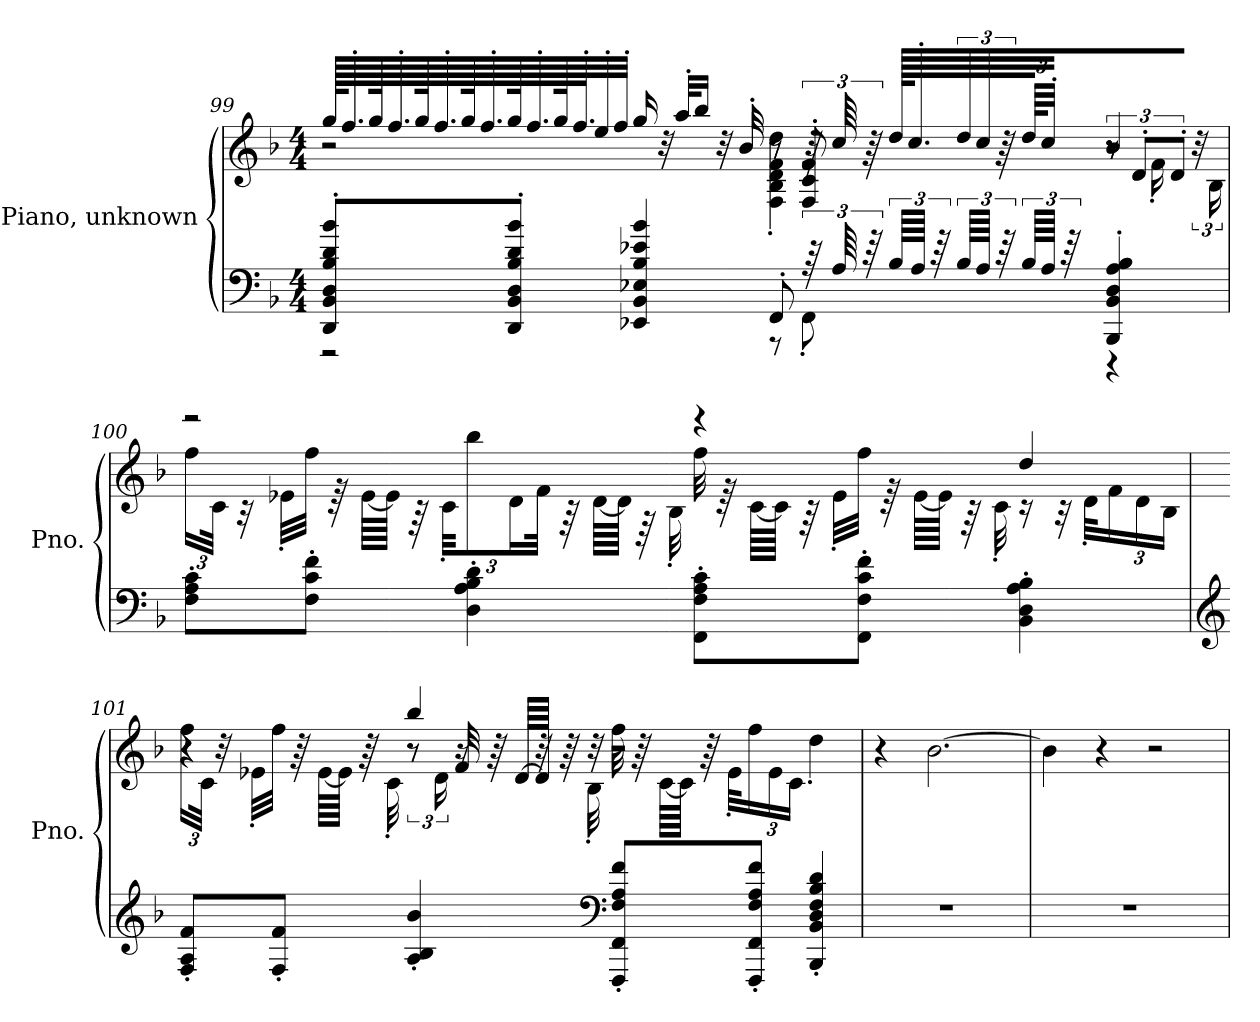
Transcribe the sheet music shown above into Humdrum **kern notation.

**kern	**kern
*part1	*part1
*staff2	*staff1
*I"Piano, unknown	*
*I'Pno.	*
!!LO:LB:g=z
*clefF4	*clefG2
*k[b-]	*k[b-]
*M4/4	*M4/4
=99	=99
*^	*^
*	*	*	*^
8DD/' 8BB-/' 8D/' 8B-/' 8d/' 8b-/'L	2r	128gg/KLLLL	2r	2r
.	.	64.ff'/	.	.
.	.	128gg/K	.	.
.	.	64.ff'/	.	.
.	.	128gg/K	.	.
.	.	64.ff'/	.	.
.	.	128gg/K	.	.
.	.	64.ff'/	.	.
8DD/' 8BB-/' 8D/' 8B-/' 8d/' 8b-/'J	.	128gg/K	.	.
.	.	64.ff'/	.	.
.	.	128gg/K	.	.
.	.	64.ff'/J	.	.
.	.	32ee'/	.	.
.	.	32ff'/JJJ	.	.
4EE-X/ 4BB-/ 4E-X/ 4B-/ 4e-X/ 4b-/	.	16gg/	.	.
.	.	32r	.	.
.	.	32aa'/KLL	.	.
.	.	16bb-/JJ	.	.
.	.	32r	.	.
.	.	32b-'/	.	.
8FF'/	8r	8r	4F\' 4B-\' 4d\' 4f\' 4dd\'	8r
96r	8FF'\	96r	.	8F/' 8c/' 8f/'
96A/	.	96cc/	.	.
96r	.	96r	.	.
96B-/LLLL	.	128dd/KLLLL	.	.
.	.	64.cc'/	.	.
96A/JJJJ	.	.	.	.
96r	.	.	.	.
96B-/LLLL	.	96dd/	.	.
96A/JJJJ	.	96cc/JJJJ	.	.
96r	.	96r	.	.
96B-/LLLL	.	96dd/KLLL	.	.
96A/JJJJ	.	48cc'/JJJ	.	.
96r	.	.	.	.
4BBB-/' 4BB-/' 4D/' 4A/' 4B-/'	4r	12r	8r	4b-/
.	.	12d'/L	.	.
.	.	.	16f'\	.
.	.	12d'/J	.	.
.	.	.	48r	.
.	.	.	24B-\	.
*v	*v	*	*	*
*	*	*v	*v
!!LO:PB:g=z
=100	=100	=100
*	*	*Xbrackettup
8F\' 8A\' 8c\'L	2r	24ff\LL
.	.	48c\JJk
.	.	32r
.	.	32e-X'\LLL
8F\' 8c\' 8f\'J	.	32ff\JJJ
.	.	64r
.	.	[64e-\LLLL
.	.	64e-\JJJJ]
.	.	64r
.	.	32c'\KKL
4D\' 4A\' 4B-\' 4d\'	.	12bb-\
.	.	24d\L
.	.	32f\JJk
.	.	64r
.	.	[64d\LLLL
.	.	64d\JJJJ]
.	.	64r
.	.	32B-'\
8FF\' 8F\' 8A\' 8c\'L	4r	32ff\
.	.	64r
.	.	[64c\LLLL
.	.	64c\JJJJ]
.	.	64r
.	.	32e-'\LLL
8FF\' 8F\' 8c\' 8f\'J	.	32ff\JJJ
.	.	64r
.	.	[64e-\LLLL
.	.	64e-\JJJJ]
.	.	64r
.	.	32c'\
4BB-\' 4D\' 4A\' 4B-\'	4dd/	16r
.	.	32r
.	.	32d'\KLL
.	.	24f\
.	.	24d\
.	.	24B-\JJ
*	*v	*v
!!LO:LB:g=z
=101	=101
*clefG2	*
*	*^
*	*	*^
8F/' 8A/' 8f/'L	4r	24ff\LL	4r
.	.	48c\JJk	.
.	.	32r	.
.	.	32e-X'\LLL	.
8F/' 8f/'J	.	32ff\JJJ	.
.	.	64r	.
.	.	[64e-\LLLL	.
.	.	64e-\JJJJ]	.
.	.	64r	.
.	.	32c'\	.
*	*	*brackettup	*
4A/' 4B-/' 4b-/'	4bb-/	12r	8r
.	.	24d\	.
.	.	16r	32f/
.	.	.	64r
.	.	.	[64d/LLLL
.	.	32r	64d/JJJJ]
.	.	.	64r
.	.	32B-'\	32r
*clefF4	*	*	*
8FFF/' 8FF/' 8F/' 8A/' 8f/'L	2r	32ff\	2r
.	.	64r	.
.	.	[64c\LLLL	.
.	.	64c\JJJJ]	.
.	.	64r	.
.	.	32e-'\KLL	.
*	*	*Xbrackettup	*
8FFF/' 8FF/' 8F/' 8A/' 8f/'J	.	24ff\	.
.	.	24e-\	.
.	.	24c\JJ	.
4BBB-/' 4BB-/' 4D/' 4F/' 4B-/' 4d/'	.	4dd'\	.
*	*v	*v	*v
=102	=102
1r	4r
.	[2.b-\
=103	=103
1r	4b-\]
.	4r
.	2r
=	=
*-	*-
